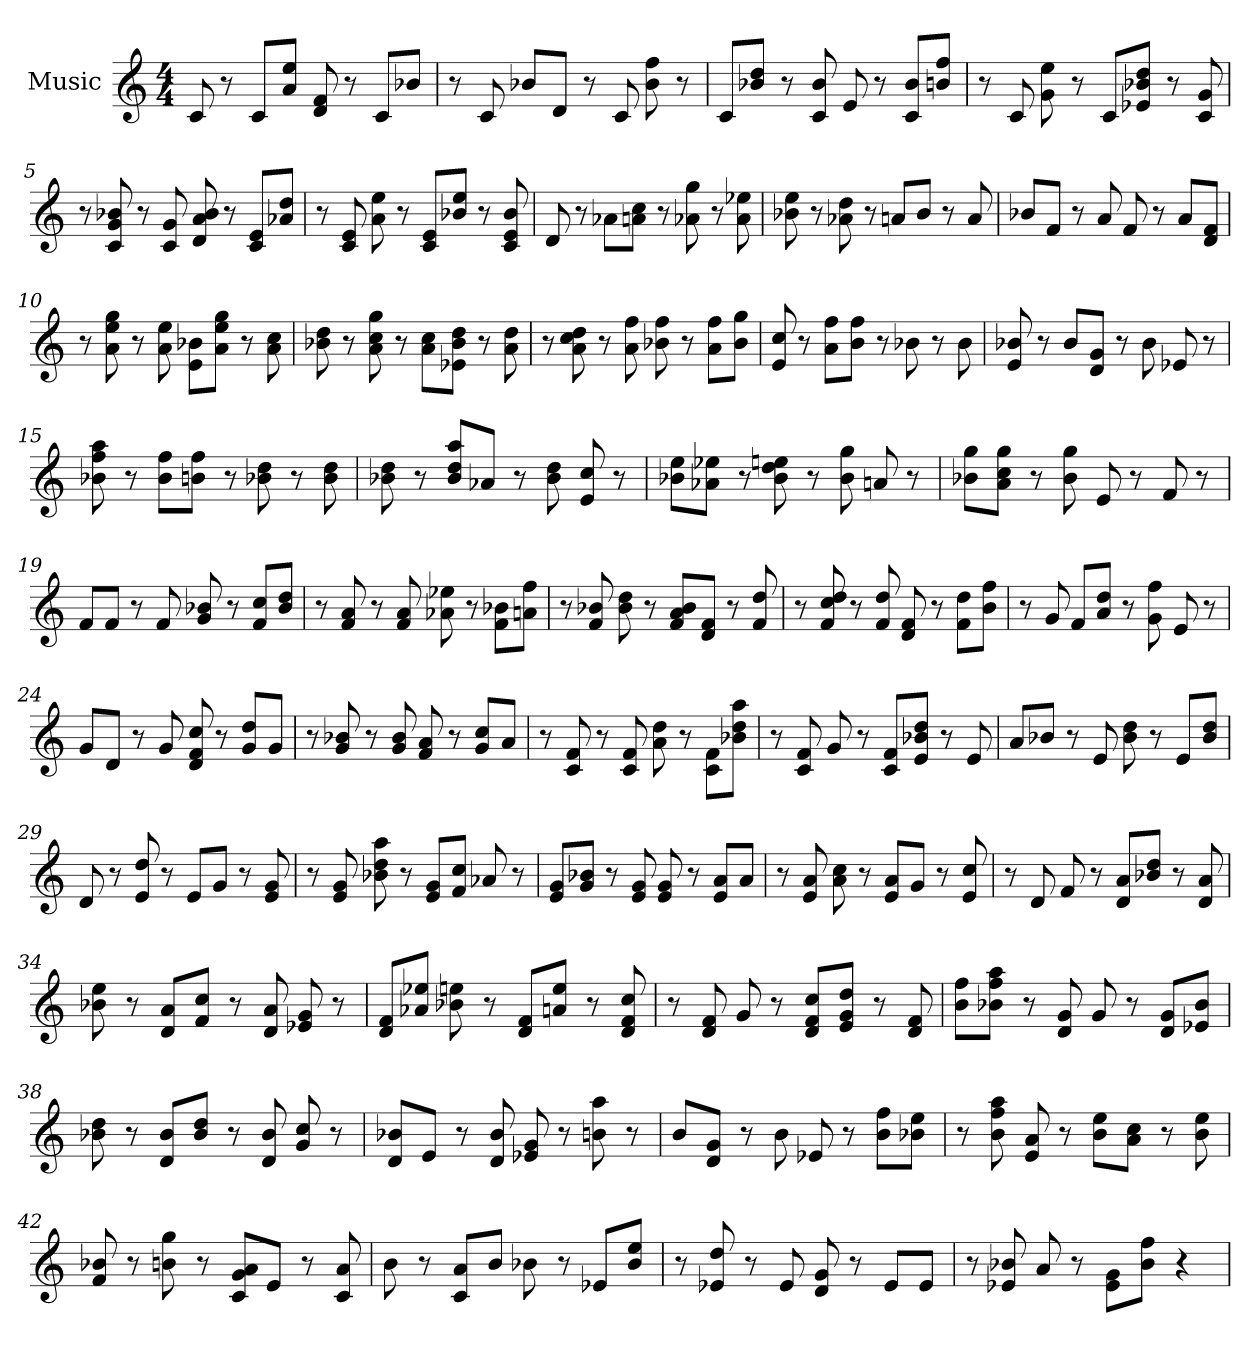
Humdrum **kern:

**kern
*part1
*staff1
*I"Music
*clefG2
*k[]
*M4/4
*MM170
=1
8c
8r
8c/L
8a/ 8ee/J
8d 8f
8r
8c/L
8b-/J
=2
8r
8c
8b-/L
8d/J
8r
8c
8b- 8ff
8r
=3
8c/L
8b-/ 8dd/J
8r
8c 8b-
8e
8r
8c/ 8b-/L
8b/ 8ff/J
=4
8r
8c
8g 8ee
8r
8c/L
8e-/ 8b-/ 8dd/J
8r
8c 8g
=5
8r
8c 8g 8b-
8r
8c 8g
8d 8a 8b-
8r
8c/ 8e/L
8a-/ 8dd/J
=6
8r
8c 8e
8a 8ee
8r
8c/ 8e/L
8b-/ 8ee/J
8r
8c 8e 8b-
=7
8d
8r
8a-\L
8a\ 8cc\J
8r
8a- 8gg
8r
8a- 8ee-
=8
8b- 8ee
8r
8a- 8dd
8r
8a/L
8b-/J
8r
8a
=9
8b-/L
8f/J
8r
8a
8f
8r
8a/L
8d/ 8f/J
=10
8r
8a 8ee 8gg
8r
8a 8ee
8e\ 8b-\L
8a\ 8ee\ 8gg\J
8r
8a 8cc
=11
8b- 8dd
8r
8a 8cc 8gg
8r
8a\ 8cc\L
8e-\ 8b-\ 8dd\J
8r
8a 8dd
=12
8r
8a 8cc 8dd
8r
8a 8ff
8b- 8ff
8r
8a\ 8ff\L
8b-\ 8gg\J
=13
8e 8cc
8r
8a\ 8ff\L
8b\ 8ff\J
8r
8b-
8r
8b-
=14
8e 8b-
8r
8b-/L
8d/ 8g/J
8r
8b-
8e-
8r
=15
8b- 8ff 8aa
8r
8b-\ 8ff\L
8b\ 8ff\J
8r
8b- 8dd
8r
8b- 8dd
=16
8b- 8dd
8r
8b-/ 8dd/ 8aa/L
8a-/J
8r
8b- 8dd
8e 8cc
8r
=17
8b-\ 8ee\L
8a-\ 8ee-\J
8r
8b- 8dd 8ee
8r
8b- 8gg
8a
8r
=18
8b-\ 8gg\L
8a\ 8cc\ 8gg\J
8r
8b- 8gg
8e
8r
8f
8r
=19
8f/L
8f/J
8r
8f
8g 8b-
8r
8f/ 8cc/L
8b-/ 8dd/J
=20
8r
8f 8a
8r
8f 8a
8a- 8ee-
8r
8f\ 8b-\L
8a\ 8ff\J
=21
8r
8f 8b-
8b- 8dd
8r
8f/ 8a/ 8b-/L
8d/ 8f/J
8r
8f 8dd
=22
8r
8f 8cc 8dd
8r
8f 8dd
8d 8f
8r
8f\ 8dd\L
8b\ 8ff\J
=23
8r
8g
8f/L
8a/ 8dd/J
8r
8g 8ff
8e
8r
=24
8g/L
8d/J
8r
8g
8d 8f 8cc
8r
8g/ 8dd/L
8g/J
=25
8r
8g 8b-
8r
8g 8b-
8f 8a
8r
8g/ 8cc/L
8a/J
=26
8r
8c 8f
8r
8c 8f
8a 8dd
8r
8c\ 8f\L
8b-\ 8dd\ 8aa\J
=27
8r
8c 8f
8g
8r
8c/ 8f/L
8e/ 8b-/ 8dd/J
8r
8e
=28
8a/L
8b-/J
8r
8e
8b- 8dd
8r
8e/L
8b-/ 8dd/J
=29
8d
8r
8e 8dd
8r
8e/L
8g/J
8r
8e 8g
=30
8r
8e 8g
8b- 8dd 8aa
8r
8e/ 8g/L
8f/ 8cc/J
8a-
8r
=31
8e/ 8g/L
8g/ 8b-/J
8r
8e 8g
8e 8g
8r
8e/ 8a/L
8a/J
=32
8r
8e 8a
8a 8cc
8r
8e/ 8a/L
8g/J
8r
8e 8cc
=33
8r
8d
8f
8r
8d/ 8a/L
8b-/ 8dd/J
8r
8d 8a
=34
8b- 8ee
8r
8d/ 8a/L
8f/ 8cc/J
8r
8d 8a
8e- 8g
8r
=35
8d/ 8f/L
8a-/ 8ee-/J
8b- 8ee
8r
8d/ 8f/L
8a/ 8ee/J
8r
8d 8f 8cc
=36
8r
8d 8f
8g
8r
8d/ 8f/ 8cc/L
8e/ 8g/ 8dd/J
8r
8d 8f
=37
8b\ 8ff\L
8b-\ 8ff\ 8aa\J
8r
8d 8g
8g
8r
8d/ 8g/L
8e-/ 8b-/J
=38
8b- 8dd
8r
8d/ 8b-/L
8b-/ 8dd/J
8r
8d 8b-
8g 8cc
8r
=39
8d/ 8b-/L
8e/J
8r
8d 8b-
8e- 8g
8r
8b 8aa
8r
=40
8b/L
8d/ 8g/J
8r
8b
8e-
8r
8b\ 8ff\L
8b-\ 8ee\J
=41
8r
8b 8ff 8aa
8e 8a
8r
8b\ 8ee\L
8a\ 8cc\J
8r
8b 8ee
=42
8f 8b-
8r
8b 8gg
8r
8c/ 8g/ 8a/L
8e/J
8r
8c 8a
=43
8b
8r
8c/ 8a/L
8b/J
8b-
8r
8e-/L
8b-/ 8ee/J
=44
8r
8e- 8dd
8r
8e-
8d 8g
8r
8e-/L
8e-/J
=45
8r
8e- 8b-
8a
8r
8e-\ 8g\L
8b-\ 8ff\J
4r
=
*-
